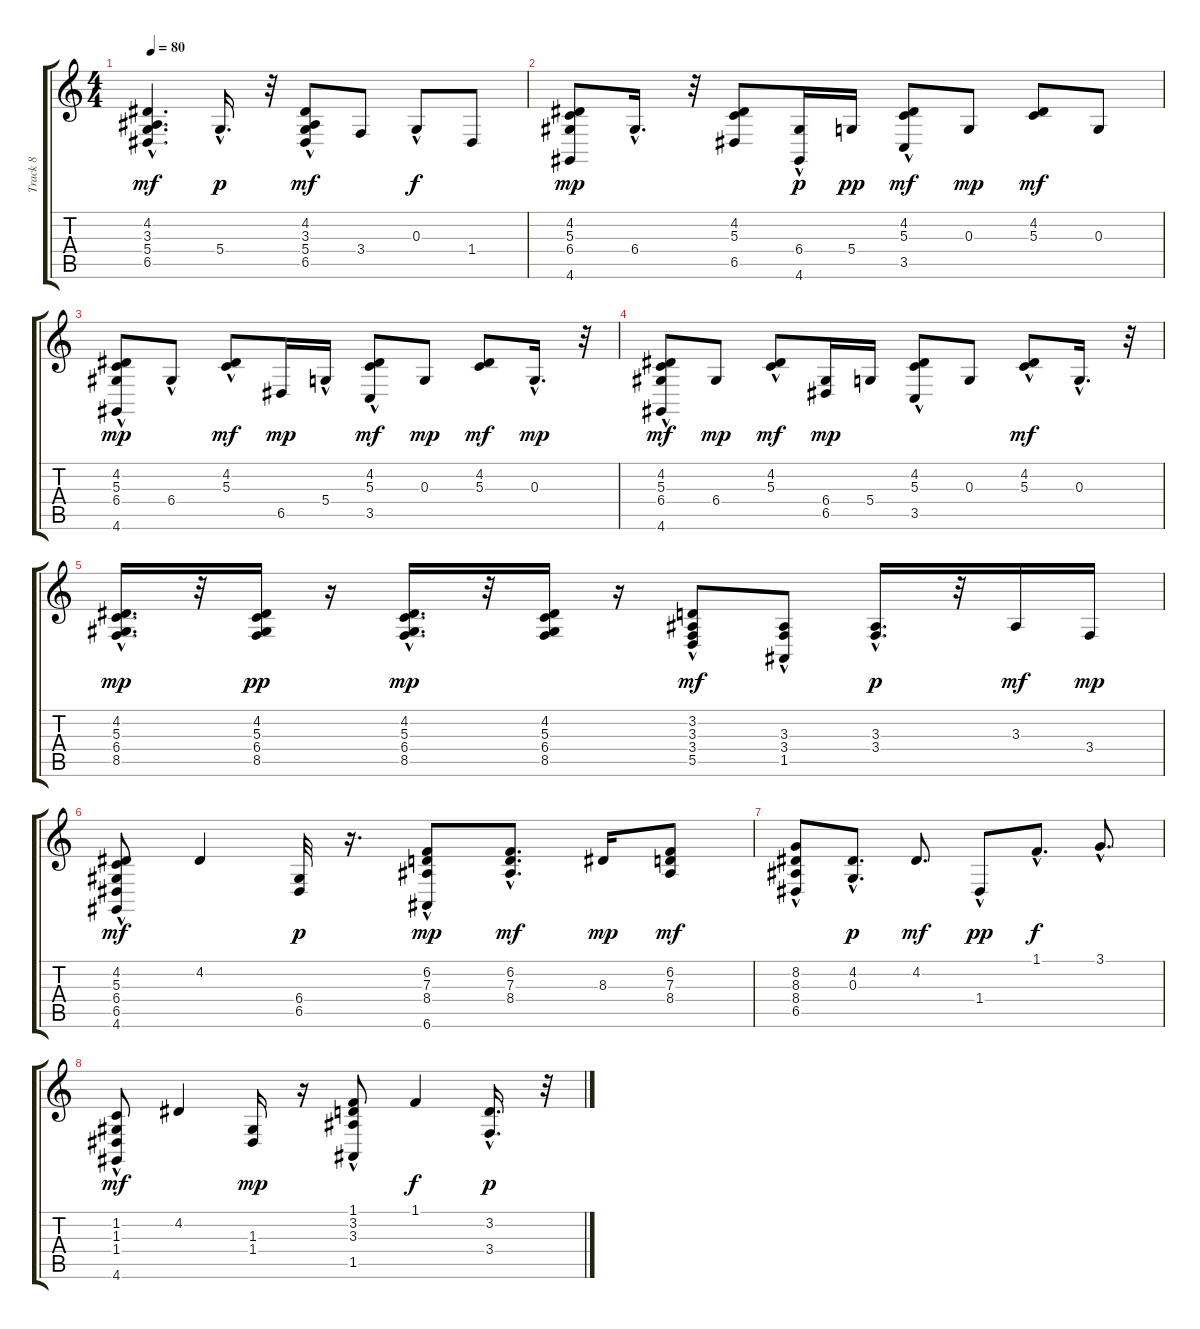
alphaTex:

\track ("Track 8" "Track 8") {instrument brightacousticpiano}
\staff {score tabs}
\tuning (E4 B3 G3 D3 A2 E2) {hide}
\ts (4 4)
\tempo 80
\clef g2
\ks c
(4.2{hac} 3.3{hac} 5.4 6.5{hac}).4{d dy mf} 5.4{hac}.16{d dy p} r.32 (4.2{hac} 3.3{hac} 5.4 6.5).8{dy mf} 3.4.8 0.3{hac}.8{dy f} 1.4.8 |
(4.2 5.3 6.4 4.6).8{dy mp} 6.4{hac}.16{d} r.32 (4.2 5.3 6.5).8 (6.4{hac} 4.6).16{dy p} 5.4.16{dy pp} (4.2 5.3 3.5{hac}).8{dy mf} 0.3.8{dy mp} (4.2 5.3).8{dy mf} 0.3.8 |
(4.2 5.3 6.4 4.6{hac}).8{dy mp} 6.4{hac}.8 (4.2{hac} 5.3{hac}).8{dy mf} 6.5.16{dy mp} 5.4{hac}.16 (4.2 5.3 3.5{hac}).8{dy mf} 0.3.8{dy mp} (4.2 5.3).8{dy mf} 0.3{hac}.16{d dy mp} r.32 |
(4.2 5.3{hac} 6.4{hac} 4.6{hac}).8{dy mf} 6.4.8{dy mp} (4.2{hac} 5.3{hac}).8{dy mf} (6.4 6.5).16{dy mp} 5.4.16 (4.2 5.3 3.5{hac}).8 0.3.8 (4.2 5.3{hac}).8{dy mf} 0.3{hac}.16{d} r.32 |
(4.2{hac} 5.3{hac} 6.4{hac} 8.5).16{d dy mp} r.32 (4.2 5.3 6.4 8.5).16{dy pp} r.16 (4.2{hac} 5.3{hac} 6.4{hac} 8.5{hac}).16{d dy mp} r.32 (4.2 5.3 6.4 8.5).16 r.16 (3.2{hac} 3.3 3.4 5.5).8{dy mf} (3.3{hac} 3.4{hac} 1.5{hac}).8 (3.3 3.4{hac}).16{d dy p} r.32 3.3.16{dy mf} 3.4.16{dy mp} |
(4.2{hac} 5.3{hac} 6.4 6.5{hac} 4.6{hac}).8{dy mf} 4.2.4 (6.4 6.5).32{dy p} r.16{d} (6.2{hac} 7.3 8.4{hac} 6.6{hac}).8{dy mp} (6.2{hac} 7.3{hac} 8.4{hac}).8{d dy mf} 8.3.16{dy mp} (6.2 7.3 8.4).8{dy mf} |
(8.2 8.3{hac} 8.4 6.5{hac}).8 (4.2 0.3{hac}).8{d dy p} 4.2.8{d dy mf} 1.4{hac}.8{dy pp} 1.1{hac}.8{d dy f} 3.1{hac}.8{d} |
(1.2{hac} 1.3 1.4 4.6{hac}).8{dy mf} 4.2.4 (1.3 1.4).16{dy mp} r.16 (1.1{hac} 3.2 3.3{hac} 1.5{hac}).8 1.1.4{dy f} (3.2{hac} 3.4{hac}).16{d dy p} r.32
